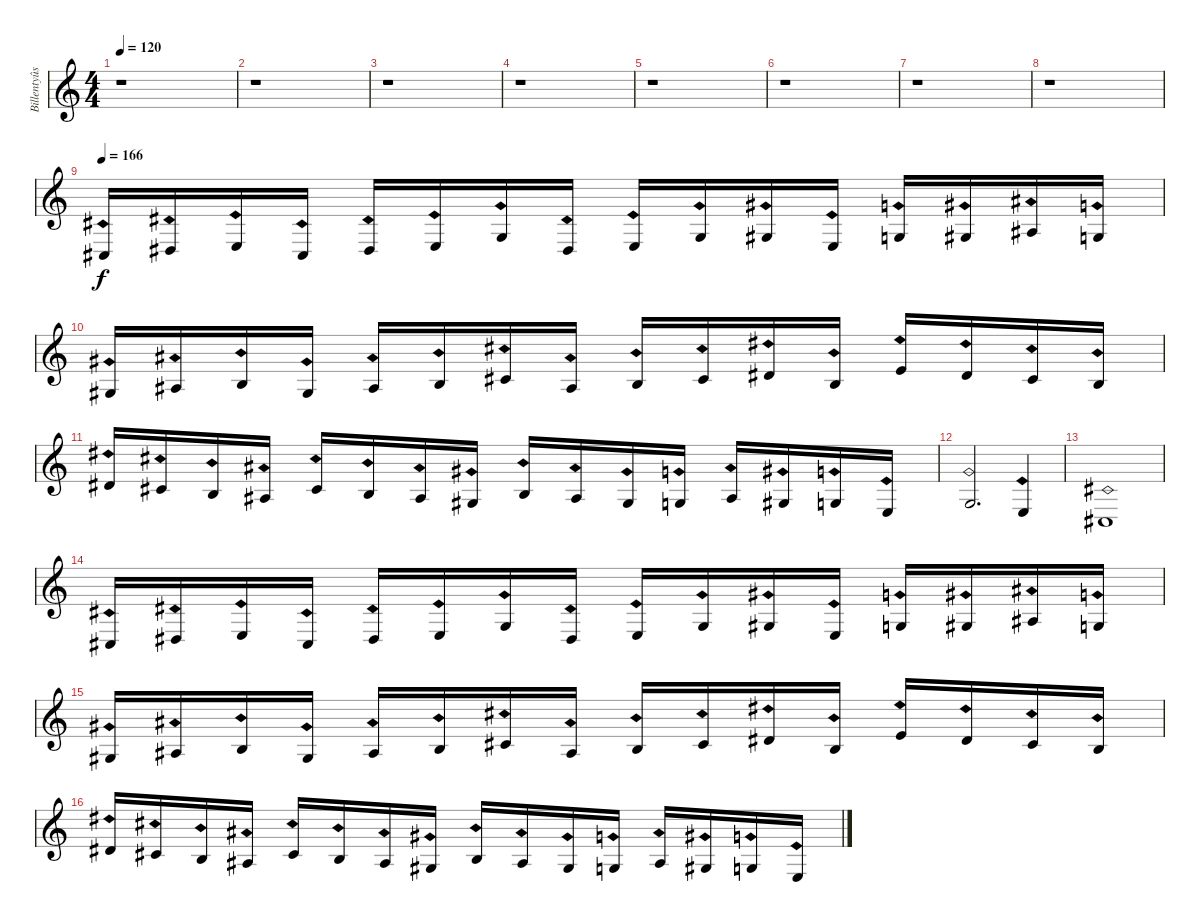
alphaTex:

\track ("Billentyûs 1 (Mats Olausson)" "Billentyûs") {instrument lead3calliope}
\staff {score}
\tuning (E4 B3 G3 D3 A2 E2) {hide}
\ts (4 4)
\tempo 120
\clef g2
\ks c
r.1{dy f instrument lead3calliope} |
r.1 |
r.1 |
r.1 |
r.1 |
r.1 |
r.1 |
r.1 |
\tempo 166
4.5{ph 12}.16 6.5{ph 12}.16 7.5{ph 12}.16 4.5{ph 12}.16 6.5{ph 12}.16 7.5{ph 12}.16 0.3{ph 12}.16 6.5{ph 12}.16 7.5{ph 12}.16 0.3{ph 12}.16 6.4{ph 12}.16 7.5{ph 12}.16 0.3{ph 12}.16 6.4{ph 12}.16 3.3{ph 12}.16 0.3{ph 12}.16 |
1.3{ph 12}.16 3.3{ph 12}.16 0.2{ph 12}.16 1.3{ph 12}.16 3.3{ph 12}.16 0.2{ph 12}.16 2.2{ph 12}.16 3.3{ph 12}.16 0.2{ph 12}.16 2.2{ph 12}.16 4.2{ph 12}.16 0.2{ph 12}.16 0.1{ph 12}.16 4.2{ph 12}.16 2.2{ph 12}.16 0.2{ph 12}.16 |
4.2{ph 12}.16 2.2{ph 12}.16 0.2{ph 12}.16 3.3{ph 12}.16 2.2{ph 12}.16 0.2{ph 12}.16 3.3{ph 12}.16 1.3{ph 12}.16 0.2{ph 12}.16 3.3{ph 12}.16 1.3{ph 12}.16 0.3{ph 12}.16 3.3{ph 12}.16 1.3{ph 12}.16 0.3{ph 12}.16 2.4{ph 12}.16 |
0.3{ph 12}.2{d} 2.4{ph 12}.4 |
4.5{ph 12}.1 |
4.5{ph 12}.16 1.4{ph 12}.16 2.4{ph 12}.16 4.5{ph 12}.16 1.4{ph 12}.16 2.4{ph 12}.16 0.3{ph 12}.16 1.4{ph 12}.16 2.4{ph 12}.16 0.3{ph 12}.16 1.3{ph 12}.16 2.4{ph 12}.16 0.3{ph 12}.16 1.3{ph 12}.16 3.3{ph 12}.16 0.3{ph 12}.16 |
1.3{ph 12}.16 3.3{ph 12}.16 0.2{ph 12}.16 1.3{ph 12}.16 3.3{ph 12}.16 0.2{ph 12}.16 2.2{ph 12}.16 3.3{ph 12}.16 0.2{ph 12}.16 2.2{ph 12}.16 4.2{ph 12}.16 0.2{ph 12}.16 0.1{ph 12}.16 4.2{ph 12}.16 2.2{ph 12}.16 0.2{ph 12}.16 |
4.2{ph 12}.16 2.2{ph 12}.16 0.2{ph 12}.16 3.3{ph 12}.16 2.2{ph 12}.16 0.2{ph 12}.16 3.3{ph 12}.16 1.3{ph 12}.16 0.2{ph 12}.16 3.3{ph 12}.16 1.3{ph 12}.16 0.3{ph 12}.16 3.3{ph 12}.16 1.3{ph 12}.16 0.3{ph 12}.16 2.4{ph 12}.16
